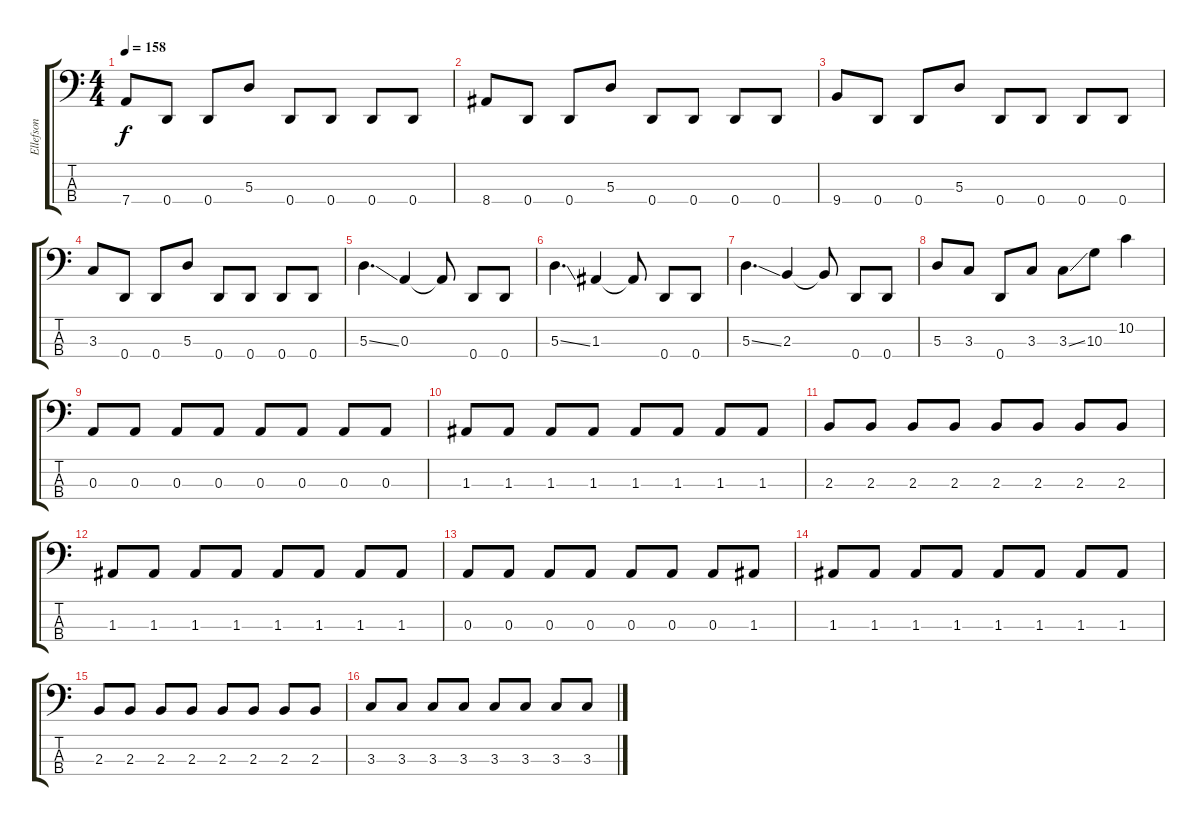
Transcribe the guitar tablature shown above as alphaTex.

\track ("Ellefson" "Ellefson") {instrument electricbasspick}
\staff {score tabs}
\tuning (G2 D2 A1 D1) {hide}
\ts (4 4)
\tempo 158
\clef f4
\ks c
7.4.8{dy f} 0.4.8 0.4.8 5.3.8 0.4.8 0.4.8 0.4.8 0.4.8 |
8.4.8 0.4.8 0.4.8 5.3.8 0.4.8 0.4.8 0.4.8 0.4.8 |
9.4.8 0.4.8 0.4.8 5.3.8 0.4.8 0.4.8 0.4.8 0.4.8 |
3.3.8 0.4.8 0.4.8 5.3.8 0.4.8 0.4.8 0.4.8 0.4.8 |
5.3{ss}.4{d} 0.3.4 0.3{t}.8 0.4.8 0.4.8 |
5.3{ss}.4{d} 1.3.4 1.3{t}.8 0.4.8 0.4.8 |
5.3{ss}.4{d} 2.3.4 2.3{t}.8 0.4.8 0.4.8 |
5.3.8 3.3.8 0.4.8 3.3.8 3.3{ss}.8 10.3.8 10.2.4 |
0.3.8 0.3.8 0.3.8 0.3.8 0.3.8 0.3.8 0.3.8 0.3.8 |
1.3.8 1.3.8 1.3.8 1.3.8 1.3.8 1.3.8 1.3.8 1.3.8 |
2.3.8 2.3.8 2.3.8 2.3.8 2.3.8 2.3.8 2.3.8 2.3.8 |
1.3.8 1.3.8 1.3.8 1.3.8 1.3.8 1.3.8 1.3.8 1.3.8 |
0.3.8 0.3.8 0.3.8 0.3.8 0.3.8 0.3.8 0.3.8 1.3.8 |
1.3.8 1.3.8 1.3.8 1.3.8 1.3.8 1.3.8 1.3.8 1.3.8 |
2.3.8 2.3.8 2.3.8 2.3.8 2.3.8 2.3.8 2.3.8 2.3.8 |
3.3.8 3.3.8 3.3.8 3.3.8 3.3.8 3.3.8 3.3.8 3.3.8
